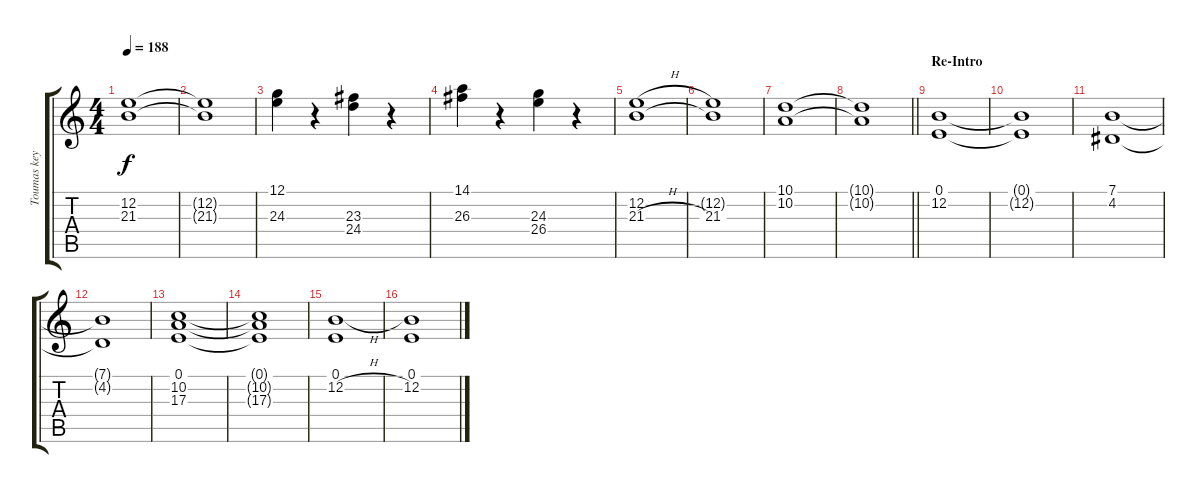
\track ("Toumas keyboard (strings)" "Toumas key") {solo instrument stringensemble1}
\staff {score tabs}
\tuning (E4 B3 G3 D3 A2 E2) {hide}
\ts (4 4)
\tempo 188
\clef g2
\ks c
(12.2 21.3).1{dy f} |
(12.2{t} 21.3{t}).1 |
(12.1 24.3).4 r.4 (23.3 24.4).4 r.4 |
(14.1 26.3).4 r.4 (24.3 26.4).4 r.4 |
(12.2{h} 21.3{h}).1 |
(12.2{t} 21.3).1 |
(10.1 10.2).1 |
\barLineRight lightlight
(10.1{t} 10.2{t}).1 |
\section ("" "Re-Intro")
(0.1 12.2).1 |
(0.1{t} 12.2{t}).1 |
(7.1 4.2).1 |
(7.1{t} 4.2{t}).1 |
(0.1 10.2 17.3).1 |
(0.1{t} 10.2{t} 17.3{t}).1 |
(0.1{h} 12.2{h}).1 |
(0.1 12.2).1
